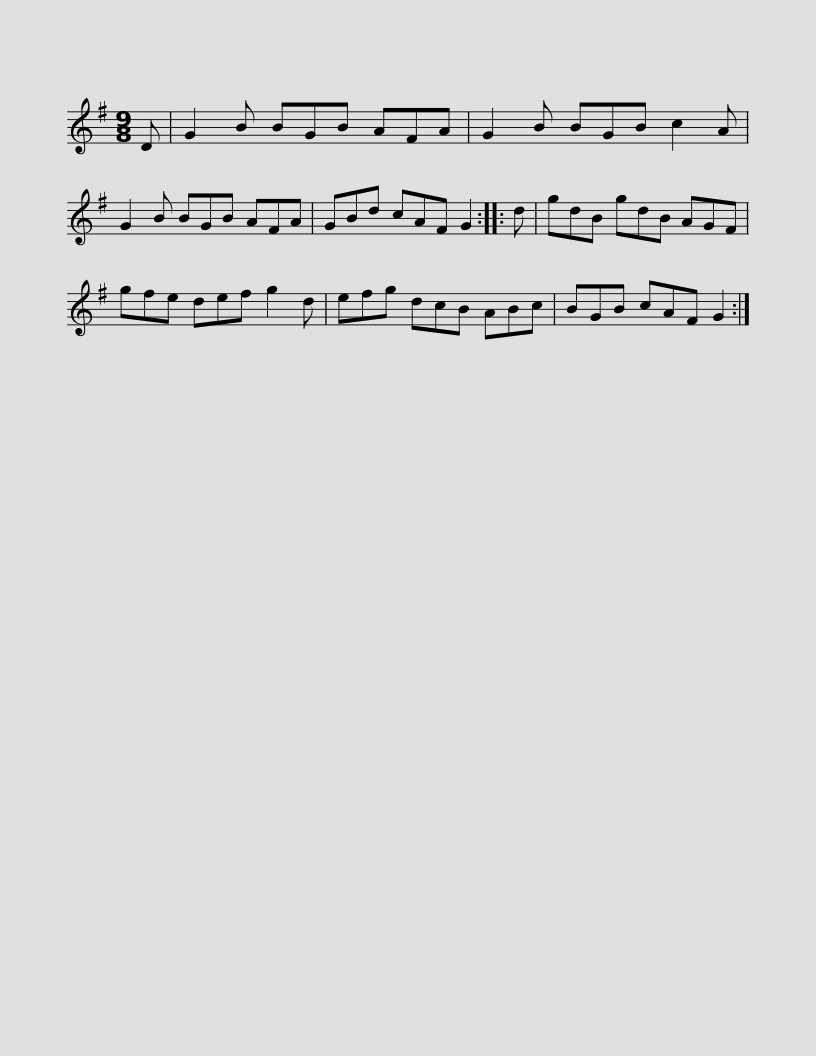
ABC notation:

X:1
L:1/8
M:9/8
I:linebreak $
K:G
V:1 treble
V:1
 D | G2 B BGB AFA | G2 B BGB c2 A | G2 B BGB AFA | GBd cAF G2 :: %5
 d | gdB gdB AGF |$ gfe def g2 d | efg dcB ABc | BGB cAF G2 :| %10
